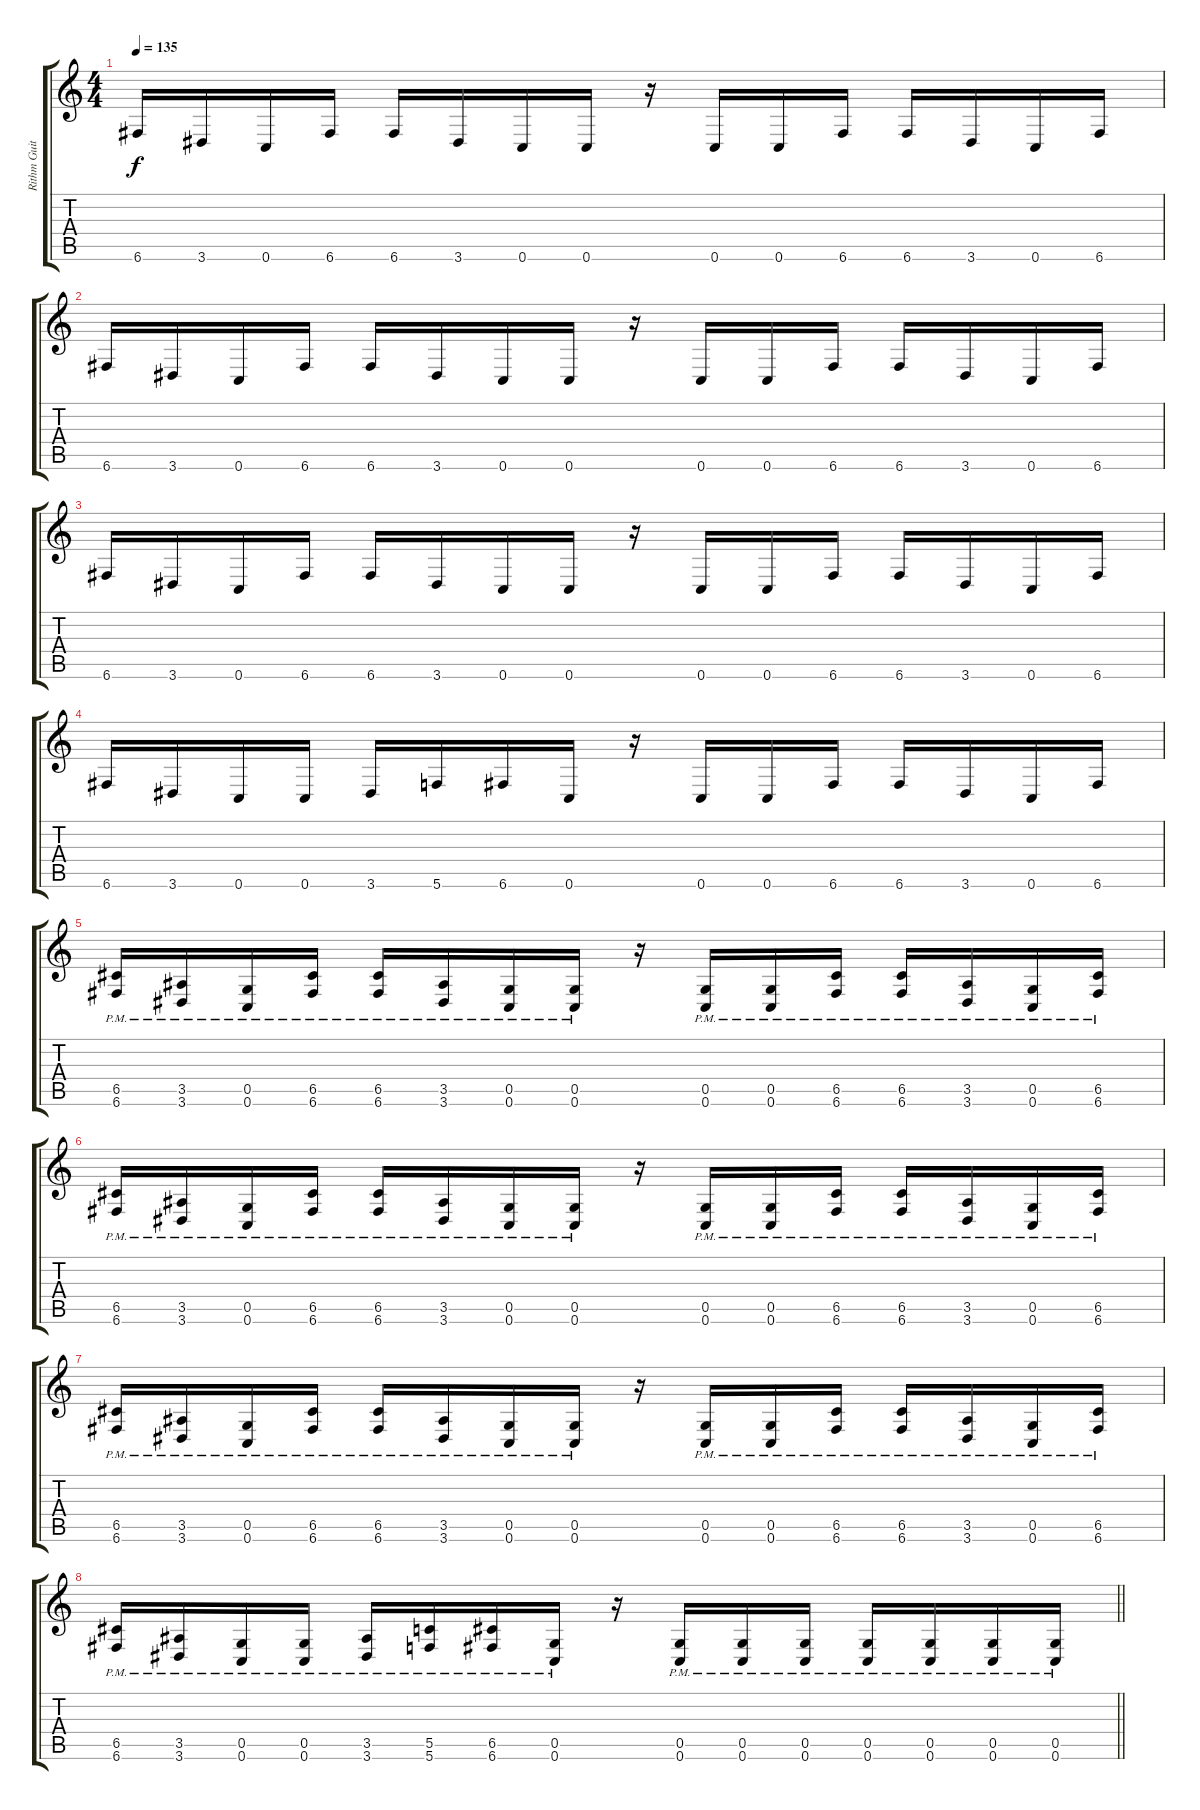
\track ("Rithm Guitar" "Rithm Guit") {instrument distortionguitar}
\staff {score tabs}
\tuning (D4 A3 F3 C3 G2 C2) {hide}
\ts (4 4)
\tempo 135
\clef g2
\ks c
6.6.16{dy f} 3.6.16 0.6.16 6.6.16 6.6.16 3.6.16 0.6.16 0.6.16 r.16 0.6.16 0.6.16 6.6.16 6.6.16 3.6.16 0.6.16 6.6.16 |
6.6.16 3.6.16 0.6.16 6.6.16 6.6.16 3.6.16 0.6.16 0.6.16 r.16 0.6.16 0.6.16 6.6.16 6.6.16 3.6.16 0.6.16 6.6.16 |
6.6.16 3.6.16 0.6.16 6.6.16 6.6.16 3.6.16 0.6.16 0.6.16 r.16 0.6.16 0.6.16 6.6.16 6.6.16 3.6.16 0.6.16 6.6.16 |
6.6.16 3.6.16 0.6.16 0.6.16 3.6.16 5.6.16 6.6.16 0.6.16 r.16 0.6.16 0.6.16 6.6.16 6.6.16 3.6.16 0.6.16 6.6.16 |
(6.5{pm} 6.6{pm}).16 (3.5{pm} 3.6{pm}).16 (0.5{pm} 0.6{pm}).16 (6.5{pm} 6.6{pm}).16 (6.5{pm} 6.6{pm}).16 (3.5{pm} 3.6{pm}).16 (0.5{pm} 0.6{pm}).16 (0.5{pm} 0.6{pm}).16 r.16 (0.5{pm} 0.6{pm}).16 (0.5{pm} 0.6{pm}).16 (6.5{pm} 6.6{pm}).16 (6.5{pm} 6.6{pm}).16 (3.5{pm} 3.6{pm}).16 (0.5{pm} 0.6{pm}).16 (6.5{pm} 6.6{pm}).16 |
(6.5{pm} 6.6{pm}).16 (3.5{pm} 3.6{pm}).16 (0.5{pm} 0.6{pm}).16 (6.5{pm} 6.6{pm}).16 (6.5{pm} 6.6{pm}).16 (3.5{pm} 3.6{pm}).16 (0.5{pm} 0.6{pm}).16 (0.5{pm} 0.6{pm}).16 r.16 (0.5{pm} 0.6{pm}).16 (0.5{pm} 0.6{pm}).16 (6.5{pm} 6.6{pm}).16 (6.5{pm} 6.6{pm}).16 (3.5{pm} 3.6{pm}).16 (0.5{pm} 0.6{pm}).16 (6.5{pm} 6.6{pm}).16 |
(6.5{pm} 6.6{pm}).16 (3.5{pm} 3.6{pm}).16 (0.5{pm} 0.6{pm}).16 (6.5{pm} 6.6{pm}).16 (6.5{pm} 6.6{pm}).16 (3.5{pm} 3.6{pm}).16 (0.5{pm} 0.6{pm}).16 (0.5{pm} 0.6{pm}).16 r.16 (0.5{pm} 0.6{pm}).16 (0.5{pm} 0.6{pm}).16 (6.5{pm} 6.6{pm}).16 (6.5{pm} 6.6{pm}).16 (3.5{pm} 3.6{pm}).16 (0.5{pm} 0.6{pm}).16 (6.5{pm} 6.6{pm}).16 |
\barLineRight lightlight
(6.5{pm} 6.6{pm}).16 (3.5{pm} 3.6{pm}).16 (0.5{pm} 0.6{pm}).16 (0.5{pm} 0.6{pm}).16 (3.5{pm} 3.6{pm}).16 (5.5{pm} 5.6{pm}).16 (6.5{pm} 6.6{pm}).16 (0.5{pm} 0.6{pm}).16 r.16 (0.5{pm} 0.6{pm}).16 (0.5{pm} 0.6{pm}).16 (0.5{pm} 0.6{pm}).16 (0.5{pm} 0.6{pm}).16 (0.5{pm} 0.6{pm}).16 (0.5{pm} 0.6{pm}).16 (0.5{pm} 0.6{pm}).16
